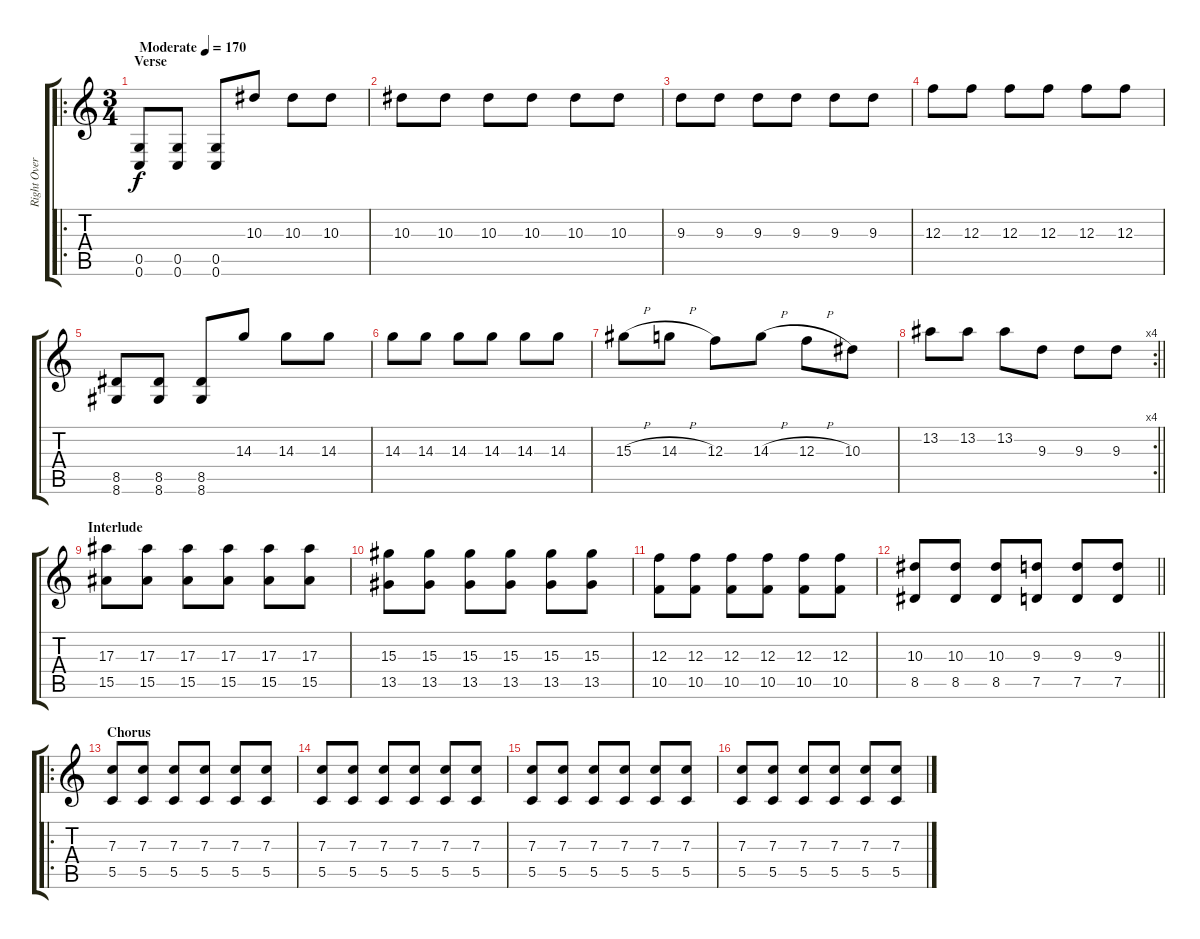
\track ("Right Overdriven Guitar" "Right Over") {instrument distortionguitar}
\staff {score tabs}
\tuning (D4 A3 F3 C3 G2 C2) {hide}
\ro
\ts (3 4)
\section ("" "Verse")
\tempo (170 "Moderate")
\clef g2
\ks c
(0.5 0.6).8{dy f instrument distortionguitar} (0.5 0.6).8 (0.5 0.6).8 10.3.8 10.3.8 10.3.8 |
10.3.8 10.3.8 10.3.8 10.3.8 10.3.8 10.3.8 |
9.3.8 9.3.8 9.3.8 9.3.8 9.3.8 9.3.8 |
12.3.8 12.3.8 12.3.8 12.3.8 12.3.8 12.3.8 |
(8.5 8.6).8 (8.5 8.6).8 (8.5 8.6).8 14.3.8 14.3.8 14.3.8 |
14.3.8 14.3.8 14.3.8 14.3.8 14.3.8 14.3.8 |
15.3{h}.8 14.3{h}.8 12.3.8 14.3{h}.8 12.3{h}.8 10.3.8 |
\rc 4
\barLineRight lightlight
13.2.8 13.2.8 13.2.8 9.3.8 9.3.8 9.3.8 |
\section ("" "Interlude")
(17.3 15.5).8 (17.3 15.5).8 (17.3 15.5).8 (17.3 15.5).8 (17.3 15.5).8 (17.3 15.5).8 |
(15.3 13.5).8 (15.3 13.5).8 (15.3 13.5).8 (15.3 13.5).8 (15.3 13.5).8 (15.3 13.5).8 |
(12.3 10.5).8 (12.3 10.5).8 (12.3 10.5).8 (12.3 10.5).8 (12.3 10.5).8 (12.3 10.5).8 |
\barLineRight lightlight
(10.3 8.5).8 (10.3 8.5).8 (10.3 8.5).8 (9.3 7.5).8 (9.3 7.5).8 (9.3 7.5).8 |
\ro
\section ("" "Chorus")
(7.3 5.5).8 (7.3 5.5).8 (7.3 5.5).8 (7.3 5.5).8 (7.3 5.5).8 (7.3 5.5).8 |
(7.3 5.5).8 (7.3 5.5).8 (7.3 5.5).8 (7.3 5.5).8 (7.3 5.5).8 (7.3 5.5).8 |
(7.3 5.5).8 (7.3 5.5).8 (7.3 5.5).8 (7.3 5.5).8 (7.3 5.5).8 (7.3 5.5).8 |
(7.3 5.5).8 (7.3 5.5).8 (7.3 5.5).8 (7.3 5.5).8 (7.3 5.5).8 (7.3 5.5).8
